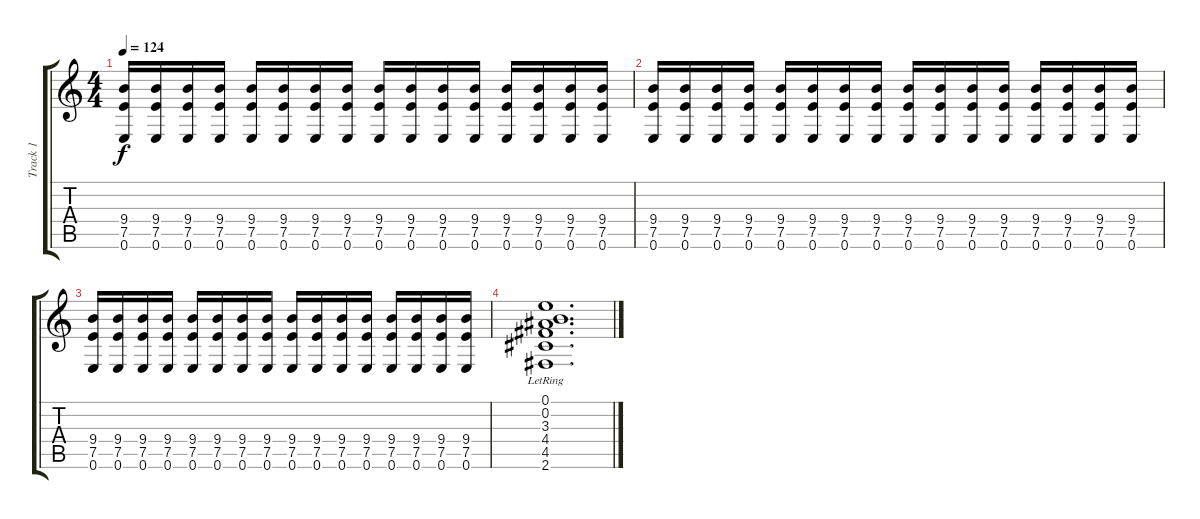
\track ("Track 1" "Track 1") {instrument acousticguitarsteel}
\staff {score tabs}
\tuning (E4 B3 G3 D3 A2 E2) {hide}
\ts (4 4)
\tempo 124
\clef g2
\ks c
(9.4 7.5 0.6).16{dy f} (9.4 7.5 0.6).16 (9.4 7.5 0.6).16 (9.4 7.5 0.6).16 (9.4 7.5 0.6).16 (9.4 7.5 0.6).16 (9.4 7.5 0.6).16 (9.4 7.5 0.6).16 (9.4 7.5 0.6).16 (9.4 7.5 0.6).16 (9.4 7.5 0.6).16 (9.4 7.5 0.6).16 (9.4 7.5 0.6).16 (9.4 7.5 0.6).16 (9.4 7.5 0.6).16 (9.4 7.5 0.6).16 |
(9.4 7.5 0.6).16 (9.4 7.5 0.6).16 (9.4 7.5 0.6).16 (9.4 7.5 0.6).16 (9.4 7.5 0.6).16 (9.4 7.5 0.6).16 (9.4 7.5 0.6).16 (9.4 7.5 0.6).16 (9.4 7.5 0.6).16 (9.4 7.5 0.6).16 (9.4 7.5 0.6).16 (9.4 7.5 0.6).16 (9.4 7.5 0.6).16 (9.4 7.5 0.6).16 (9.4 7.5 0.6).16 (9.4 7.5 0.6).16 |
(9.4 7.5 0.6).16 (9.4 7.5 0.6).16 (9.4 7.5 0.6).16 (9.4 7.5 0.6).16 (9.4 7.5 0.6).16 (9.4 7.5 0.6).16 (9.4 7.5 0.6).16 (9.4 7.5 0.6).16 (9.4 7.5 0.6).16 (9.4 7.5 0.6).16 (9.4 7.5 0.6).16 (9.4 7.5 0.6).16 (9.4 7.5 0.6).16 (9.4 7.5 0.6).16 (9.4 7.5 0.6).16 (9.4 7.5 0.6).16 |
(0.1{lr} 0.2{lr} 3.3{lr} 4.4{lr} 4.5{lr} 2.6{lr}).1{d volume 9 instrument acousticguitarsteel}
